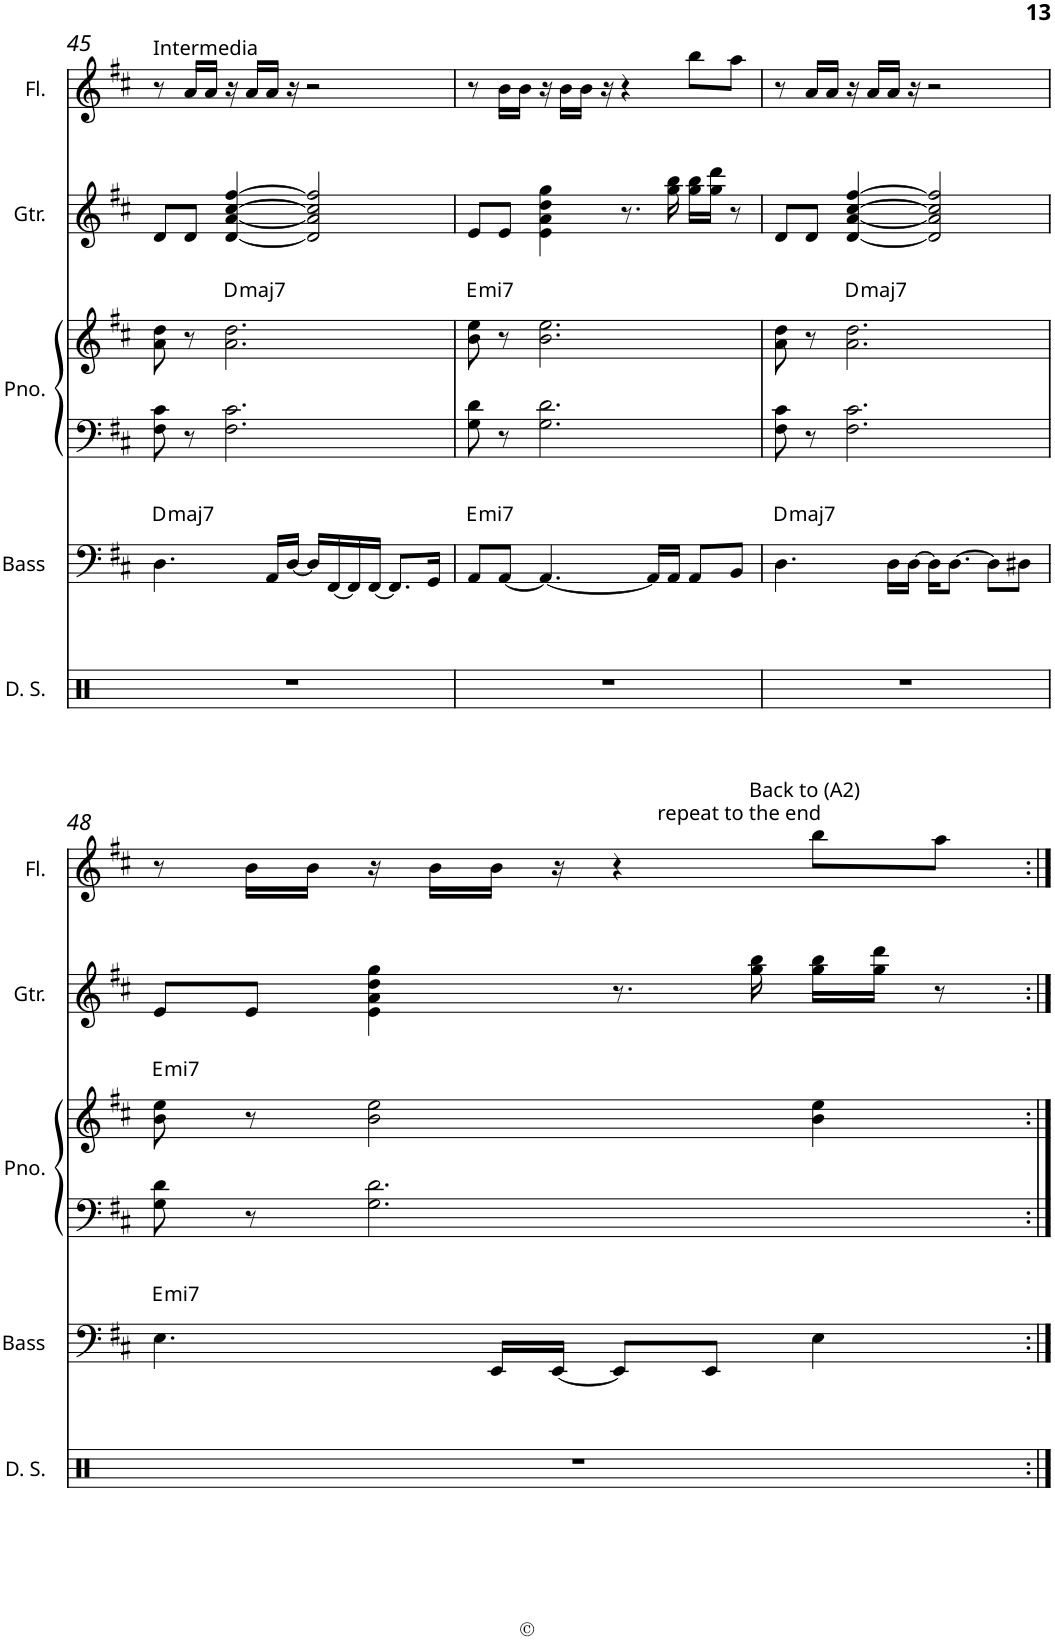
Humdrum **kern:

**kern	**kern	**harte	**kern	**kern	**harte	**kern	**kern
*part5	*part4	*part4	*part3	*part3	*part3	*part2	*part1
*staff6	*staff5	*	*staff4	*staff3	*	*staff2	*staff1
*I"Drum Set	*I"Bass Guitar	*	*I"Piano	*	*	*I"Guitar	*I"Flute
*I'D. S.	*I'Bass	*	*I'Pno.	*	*	*I'Gtr.	*I'Fl.
!!LO:PB:g=z
*clefX	*clefF4	*	*clefF4	*clefG2	*	*clefG2	*clefG2
*	*Trd7c12	*	*	*	*	*Trd7c12	*
*k[f#c#]	*k[f#c#]	*	*k[f#c#]	*k[f#c#]	*	*k[f#c#]	*k[f#c#]
*D:	*D:	*	*D:	*D:	*	*D:	*D:
*M4/4	*M4/4	*	*M4/4	*M4/4	*	*M4/4	*M4/4
=45	=45	=45	=45	=45	=45	=45	=45
!	!	!LO:H:kt=maj7	!	!	!	!	!LO:TX:a:t=Intermedia
1r	4.D\	D:maj7	8F#\ 8c#\	8a\ 8dd\	.	8d/L	8r
.	.	.	8r	8r	.	8d/J	16a/LL
.	.	.	.	.	.	.	16a/JJ
!	!	!	!	!	!LO:H:kt=maj7	!	!
.	.	.	2.F#\ 2.c#\	2.a\ 2.dd\	D:maj7	[4d/ [4a/ [4cc#/ [4ff#/	16r
.	.	.	.	.	.	.	16a/LL
.	16AA/LL	.	.	.	.	.	16a/JJ
.	[16D/JJ	.	.	.	.	.	16r
.	16D/LL]	.	.	.	.	2d/] 2a/] 2cc#/] 2ff#/]	2r
.	[16FF#/	.	.	.	.	.	.
.	16FF#/]	.	.	.	.	.	.
.	[16FF#/JJ	.	.	.	.	.	.
.	8.FF#/L]	.	.	.	.	.	.
.	16GG/Jk	.	.	.	.	.	.
=46	=46	=46	=46	=46	=46	=46	=46
!	!	!LO:H:kt=mi7	!	!	!LO:H:kt=mi7	!	!
1r	8AA/L	E:min7	8G\ 8d\	8b\ 8ee\	E:min7	8e/L	8r
.	[8AA/J	.	8r	8r	.	8e/J	16b\LL
.	.	.	.	.	.	.	16b\JJ
.	4.AA/_	.	2.G\ 2.d\	2.b\ 2.ee\	.	4e\ 4a\ 4dd\ 4gg\	16r
.	.	.	.	.	.	.	16b\LL
.	.	.	.	.	.	.	16b\JJ
.	.	.	.	.	.	.	16r
.	.	.	.	.	.	8.r	4r
.	16AA/LL]	.	.	.	.	.	.
.	16AA/JJ	.	.	.	.	16gg\ 16bb\	.
.	8AA/L	.	.	.	.	16gg\ 16bb\LL	8bb\L
.	.	.	.	.	.	16gg\ 16ddd\JJ	.
.	8BB/J	.	.	.	.	8r	8aa\J
=47	=47	=47	=47	=47	=47	=47	=47
!	!	!LO:H:kt=maj7	!	!	!	!	!
1r	4.D\	D:maj7	8F#\ 8c#\	8a\ 8dd\	.	8d/L	8r
.	.	.	8r	8r	.	8d/J	16a/LL
.	.	.	.	.	.	.	16a/JJ
!	!	!	!	!	!LO:H:kt=maj7	!	!
.	.	.	2.F#\ 2.c#\	2.a\ 2.dd\	D:maj7	[4d/ [4a/ [4cc#/ [4ff#/	16r
.	.	.	.	.	.	.	16a/LL
.	16D\LL	.	.	.	.	.	16a/JJ
.	[16D\JJ	.	.	.	.	.	16r
.	16D\KL]	.	.	.	.	2d/] 2a/] 2cc#/] 2ff#/]	2r
.	[8.D\J	.	.	.	.	.	.
.	8D\L]	.	.	.	.	.	.
.	8D#X\J	.	.	.	.	.	.
!!LO:LB:g=z
=48	=48	=48	=48	=48	=48	=48	=48
*	*	*	*	*	*	*	*^
*	*	*	*	*	*	*	*	*^
!	!	!LO:H:kt=mi7	!	!	!LO:H:kt=mi7	!	!	!	!
1r	4.E\	E:min7	8G\ 8d\	8b\ 8ee\	E:min7	8e/L	8r	2ryy	2ryy
.	.	.	8r	8r	.	8e/J	16b\LL	.	.
.	.	.	.	.	.	.	16b\JJ	.	.
.	.	.	2.G\ 2.d\	2b\ 2ee\	.	4e\ 4a\ 4dd\ 4gg\	16r	.	.
.	.	.	.	.	.	.	16b\LL	.	.
.	16EE/LL	.	.	.	.	.	16b\JJ	.	.
.	[16EE/JJ	.	.	.	.	.	16r	.	.
.	8EE/L]	.	.	.	.	8.r	4r	16ryy	8.ryy
!	!	!	!	!	!	!	!	!LO:TX:a:t=repeat to the end	!
.	.	.	.	.	.	.	.	4..ryy	.
.	8EE/J	.	.	.	.	.	.	.	.
!	!	!	!	!	!	!	!	!	!LO:TX:a:t=Back to (A2)
.	.	.	.	.	.	16gg\ 16bb\	.	.	4ryy
.	4E\	.	.	4b\ 4ee\	.	16gg\ 16bb\LL	8bb\L	.	.
.	.	.	.	.	.	16gg\ 16ddd\JJ	.	.	.
.	.	.	.	.	.	8r	8aa\J	.	.
.	.	.	.	.	.	.	.	.	16ryy
*	*	*	*	*	*	*	*v	*v	*v
=:|!	=:|!	=:|!	=:|!	=:|!	=:|!	=:|!	=:|!
*-	*-	*-	*-	*-	*-	*-	*-
